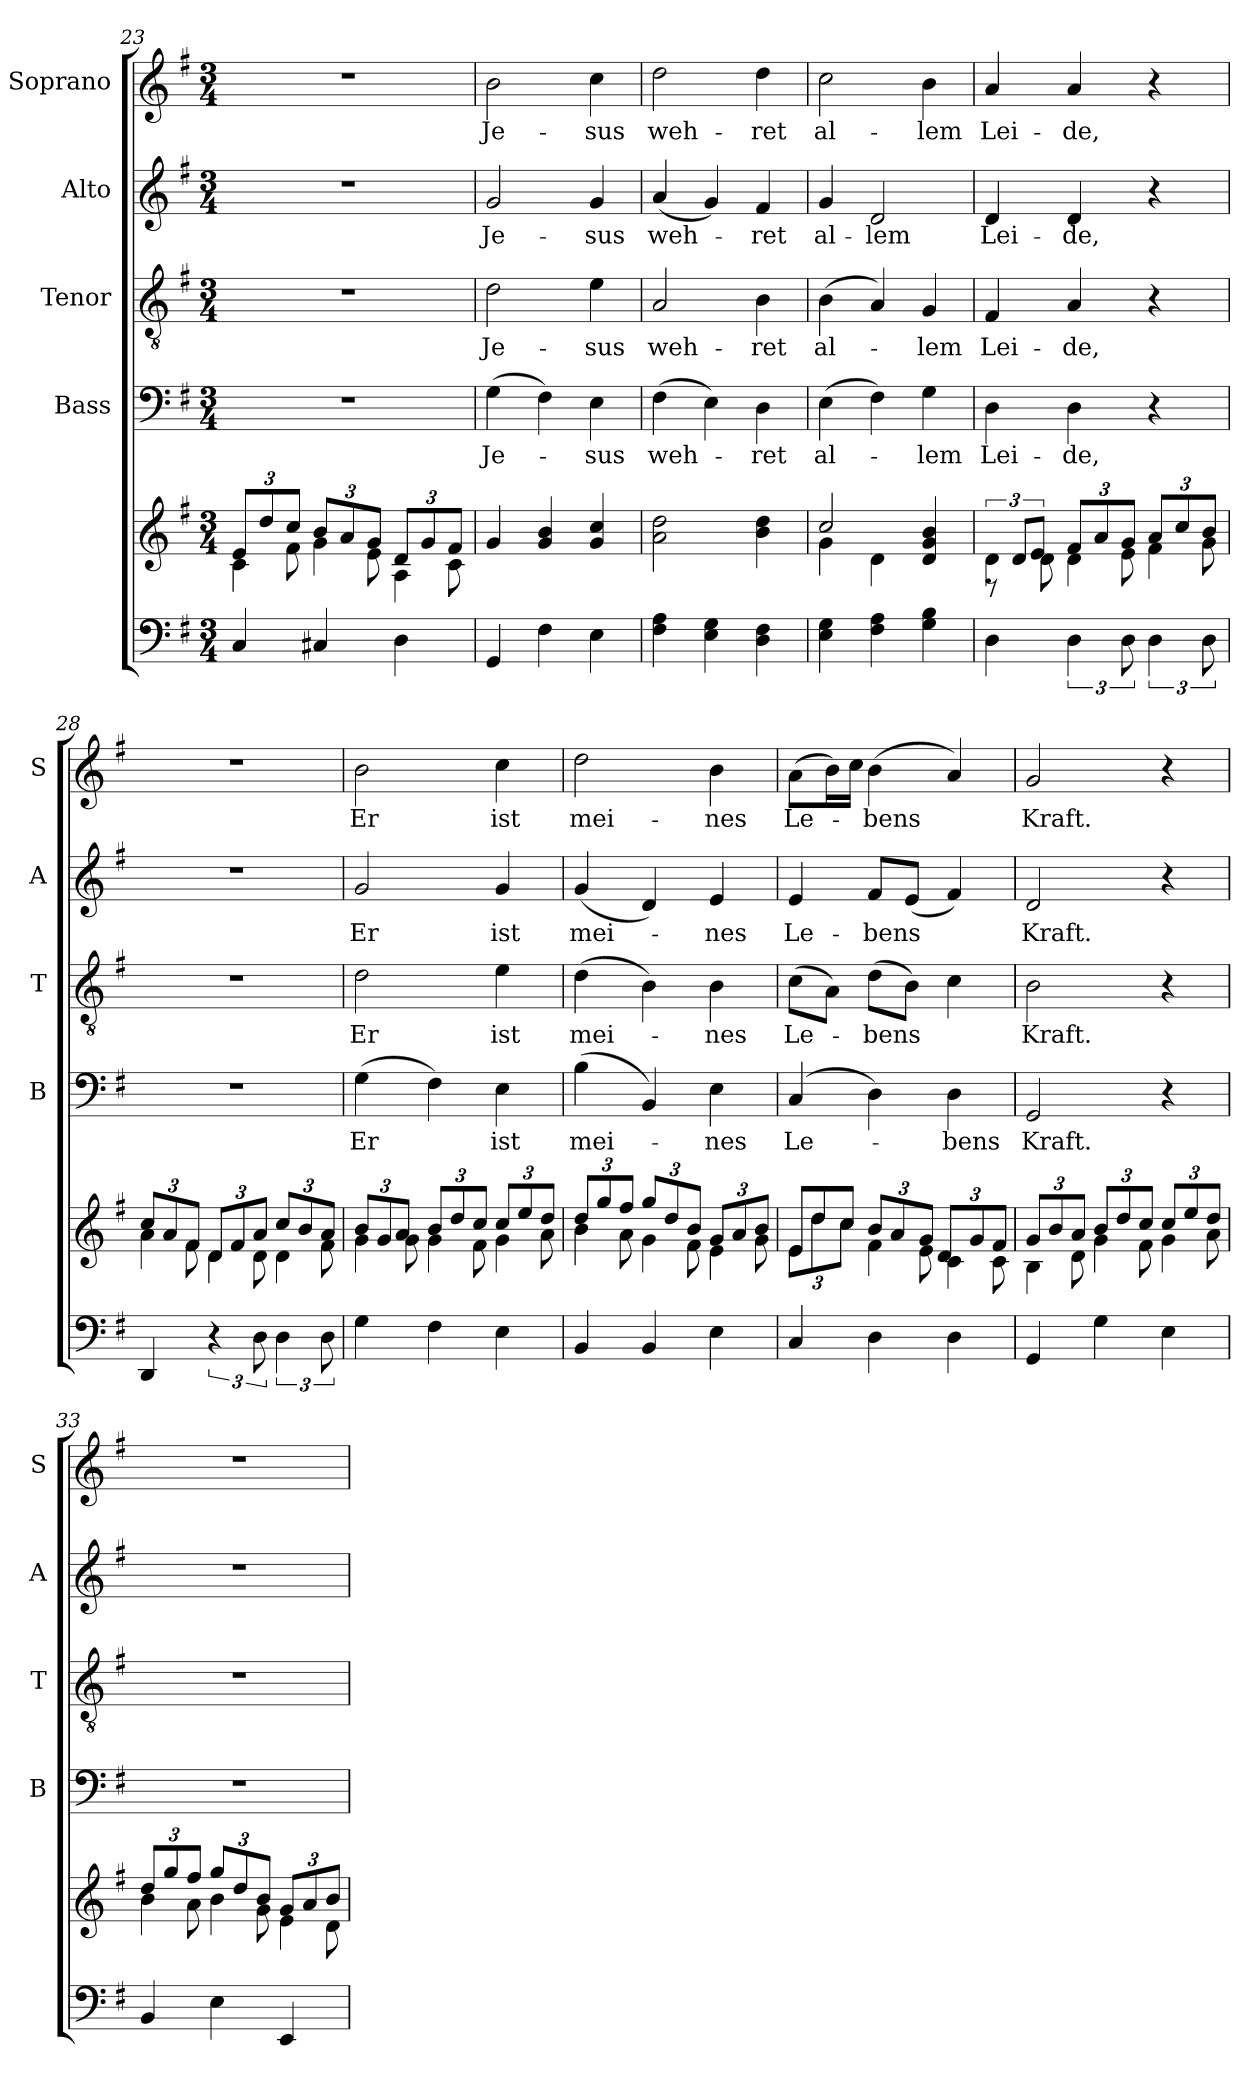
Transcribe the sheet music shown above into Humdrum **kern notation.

**kern	**kern	**kern	**text	**kern	**text	**kern	**text	**kern	**text
*part6	*part5	*part4	*part4	*part3	*part3	*part2	*part2	*part1	*part1
*staff6	*staff5	*staff4	*staff4	*staff3	*staff3	*staff2	*staff2	*staff1	*staff1
*	*	*I"Bass	*	*I"Tenor	*	*I"Alto	*	*I"Soprano	*
*	*	*I'B	*	*I'T	*	*I'A	*	*I'S	*
*clefF4	*clefG2	*clefF4	*	*clefGv2	*	*clefG2	*	*clefG2	*
*k[f#]	*k[f#]	*k[f#]	*	*k[f#]	*	*k[f#]	*	*k[f#]	*
*G:	*G:	*G:	*	*G:	*	*G:	*	*G:	*
*M3/4	*M3/4	*M3/4	*	*M3/4	*	*M3/4	*	*M3/4	*
=23	=23	=23	=23	=23	=23	=23	=23	=23	=23
*	*^	*	*	*	*	*	*	*	*
*	*Xtuplet	*tuplet	*	*	*	*	*	*	*	*
4C/	6c\	12e/L	2.r	.	2.r	.	2.r	.	2.r	.
.	.	12dd/	.	.	.	.	.	.	.	.
.	12f#\	12cc/J	.	.	.	.	.	.	.	.
*	*Xtuplet	*tuplet	*	*	*	*	*	*	*	*
4C#X/	6g\	12b/L	.	.	.	.	.	.	.	.
.	.	12a/	.	.	.	.	.	.	.	.
.	12e\	12g/J	.	.	.	.	.	.	.	.
*	*Xtuplet	*tuplet	*	*	*	*	*	*	*	*
4D\	6A\	12d/L	.	.	.	.	.	.	.	.
.	.	12g/	.	.	.	.	.	.	.	.
.	12c\	12f#/J	.	.	.	.	.	.	.	.
*	*v	*v	*	*	*	*	*	*	*	*
!!LO:PB:g=z
=24	=24	=24	=24	=24	=24	=24	=24	=24	=24
4GG/	4g/	(4G\	Je-	2d\	Je-	2g/	Je-	2b\	Je-
4F#\	4g/ 4b/	4F#\)	.	.	.	.	.	.	.
4E\	4g/ 4cc/	4E\	-sus	4e\	-sus	4g/	-sus	4cc\	-sus
=25	=25	=25	=25	=25	=25	=25	=25	=25	=25
4F#\ 4A\	2a\ 2dd\	(4F#\	weh-	2A/	weh-	(4a/	weh-	2dd\	weh-
4E\ 4G\	.	4E\)	.	.	.	4g/)	.	.	.
4D\ 4F#\	4b\ 4dd\	4D\	-ret	4B\	-ret	4f#/	-ret	4dd\	-ret
=26	=26	=26	=26	=26	=26	=26	=26	=26	=26
*	*^	*	*	*	*	*	*	*	*
4E\ 4G\	2cc/	4g\	(4E\	al-	(4B\	al-	4g/	al-	2cc\	al-
4F#\ 4A\	.	4d\	4F#\)	.	4A/)	.	2d/	-lem	.	.
4G\ 4B\	4d/ 4g/ 4b/	4ryy	4G\	-lem	4G/	-lem	.	.	4b\	-lem
=27	=27	=27	=27	=27	=27	=27	=27	=27	=27	=27
*	*Xtuplet	*tuplet	*	*	*	*	*	*	*	*
4D\	6d\	12r	4D\	Lei-	4F#/	Lei-	4d/	Lei-	4a/	Lei-
.	.	12d/L	.	.	.	.	.	.	.	.
.	12d\	12e/J	.	.	.	.	.	.	.	.
*	*Xtuplet	*tuplet	*	*	*	*	*	*	*	*
6D\	6d\	12f#/L	4D\	-de,	4A/	-de,	4d/	-de,	4a/	-de,
.	.	12a/	.	.	.	.	.	.	.	.
12D\	12e\	12g/J	.	.	.	.	.	.	.	.
*	*Xtuplet	*tuplet	*	*	*	*	*	*	*	*
6D\	6f#\	12a/L	4r	.	4r	.	4r	.	4r	.
.	.	12cc/	.	.	.	.	.	.	.	.
12D\	12g\	12b/J	.	.	.	.	.	.	.	.
=28	=28	=28	=28	=28	=28	=28	=28	=28	=28	=28
*	*Xtuplet	*tuplet	*	*	*	*	*	*	*	*
4DD/	6a\	12cc/L	2.r	.	2.r	.	2.r	.	2.r	.
.	.	12a/	.	.	.	.	.	.	.	.
.	12f#\	12f#/J	.	.	.	.	.	.	.	.
*	*Xtuplet	*tuplet	*	*	*	*	*	*	*	*
6r	6d\	12d/L	.	.	.	.	.	.	.	.
.	.	12f#/	.	.	.	.	.	.	.	.
12D\	12d\	12a/J	.	.	.	.	.	.	.	.
*	*Xtuplet	*tuplet	*	*	*	*	*	*	*	*
6D\	6d\	12cc/L	.	.	.	.	.	.	.	.
.	.	12b/	.	.	.	.	.	.	.	.
12D\	12f#\	12a/J	.	.	.	.	.	.	.	.
!!LO:PB:g=z
=29	=29	=29	=29	=29	=29	=29	=29	=29	=29	=29
*	*Xtuplet	*tuplet	*	*	*	*	*	*	*	*
4G\	6g\	12b/L	(4G\	Er	2d\	Er	2g/	Er	2b\	Er
.	.	12g/	.	.	.	.	.	.	.	.
.	12g\	12a/J	.	.	.	.	.	.	.	.
*	*Xtuplet	*tuplet	*	*	*	*	*	*	*	*
4F#\	6g\	12b/L	4F#\)	.	.	.	.	.	.	.
.	.	12dd/	.	.	.	.	.	.	.	.
.	12f#\	12cc/J	.	.	.	.	.	.	.	.
*	*Xtuplet	*tuplet	*	*	*	*	*	*	*	*
4E\	6g\	12cc/L	4E\	ist	4e\	ist	4g/	ist	4cc\	ist
.	.	12ee/	.	.	.	.	.	.	.	.
.	12a\	12dd/J	.	.	.	.	.	.	.	.
=30	=30	=30	=30	=30	=30	=30	=30	=30	=30	=30
*	*Xtuplet	*tuplet	*	*	*	*	*	*	*	*
4BB/	6b\	12dd/L	(4B\	mei-	(4d\	mei-	(4g/	mei-	2dd\	mei-
.	.	12gg/	.	.	.	.	.	.	.	.
.	12a\	12ff#/J	.	.	.	.	.	.	.	.
*	*Xtuplet	*tuplet	*	*	*	*	*	*	*	*
4BB/	6g\	12gg/L	4BB/)	.	4B\)	.	4d/)	.	.	.
.	.	12dd/	.	.	.	.	.	.	.	.
.	12f#\	12b/J	.	.	.	.	.	.	.	.
*	*Xtuplet	*tuplet	*	*	*	*	*	*	*	*
4E\	6e\	12g/L	4E\	-nes	4B\	-nes	4e/	-nes	4b\	-nes
.	.	12a/	.	.	.	.	.	.	.	.
.	12g\	12b/J	.	.	.	.	.	.	.	.
=31	=31	=31	=31	=31	=31	=31	=31	=31	=31	=31
*	*Xtuplet	*tuplet	*	*	*	*	*	*	*	*
4C/	12e/L	12e\L	(4C/	Le-	(8c\L	Le-	4e/	Le-	(8a\L	Le-
.	12dd/	12dd\	.	.	.	.	.	.	.	.
.	.	.	.	.	8A\J)	.	.	.	16b\L)	.
.	12cc/J	12cc\J	.	.	.	.	.	.	.	.
.	.	.	.	.	.	.	.	.	16cc\JJ	.
*	*Xtuplet	*tuplet	*	*	*	*	*	*	*	*
4D\	6f#\	12b/L	4D\)	.	(8d\L	-bens	8f#/L	-bens	(4b\	-bens
.	.	12a/	.	.	.	.	.	.	.	.
.	.	.	.	.	8B\J)	.	(8e/J	.	.	.
.	12e\	12g/J	.	.	.	.	.	.	.	.
*	*Xtuplet	*tuplet	*	*	*	*	*	*	*	*
4D\	6c\	12d/L	4D\	-bens	4c\	.	4f#/)	.	4a/)	.
.	.	12g/	.	.	.	.	.	.	.	.
.	12c\	12f#/J	.	.	.	.	.	.	.	.
=32	=32	=32	=32	=32	=32	=32	=32	=32	=32	=32
*	*Xtuplet	*tuplet	*	*	*	*	*	*	*	*
4GG/	6B\	12g/L	2GG/	Kraft.	2B\	Kraft.	2d/	Kraft.	2g/	Kraft.
.	.	12b/	.	.	.	.	.	.	.	.
.	12d\	12a/J	.	.	.	.	.	.	.	.
*	*Xtuplet	*tuplet	*	*	*	*	*	*	*	*
4G\	6g\	12b/L	.	.	.	.	.	.	.	.
.	.	12dd/	.	.	.	.	.	.	.	.
.	12f#\	12cc/J	.	.	.	.	.	.	.	.
*	*Xtuplet	*tuplet	*	*	*	*	*	*	*	*
4E\	6g\	12cc/L	4r	.	4r	.	4r	.	4r	.
.	.	12ee/	.	.	.	.	.	.	.	.
.	12a\	12dd/J	.	.	.	.	.	.	.	.
!!LO:PB:g=z
=33	=33	=33	=33	=33	=33	=33	=33	=33	=33	=33
*	*Xtuplet	*tuplet	*	*	*	*	*	*	*	*
4BB/	6b\	12dd/L	2.r	.	2.r	.	2.r	.	2.r	.
.	.	12gg/	.	.	.	.	.	.	.	.
.	12a\	12ff#/J	.	.	.	.	.	.	.	.
*	*Xtuplet	*tuplet	*	*	*	*	*	*	*	*
4E\	6b\	12gg/L	.	.	.	.	.	.	.	.
.	.	12dd/	.	.	.	.	.	.	.	.
.	12g\	12b/J	.	.	.	.	.	.	.	.
*	*Xtuplet	*tuplet	*	*	*	*	*	*	*	*
4EE/	6e\	12g/L	.	.	.	.	.	.	.	.
.	.	12a/	.	.	.	.	.	.	.	.
.	12d\	12b/J	.	.	.	.	.	.	.	.
*	*v	*v	*	*	*	*	*	*	*	*
=	=	=	=	=	=	=	=	=	=
*-	*-	*-	*-	*-	*-	*-	*-	*-	*-
